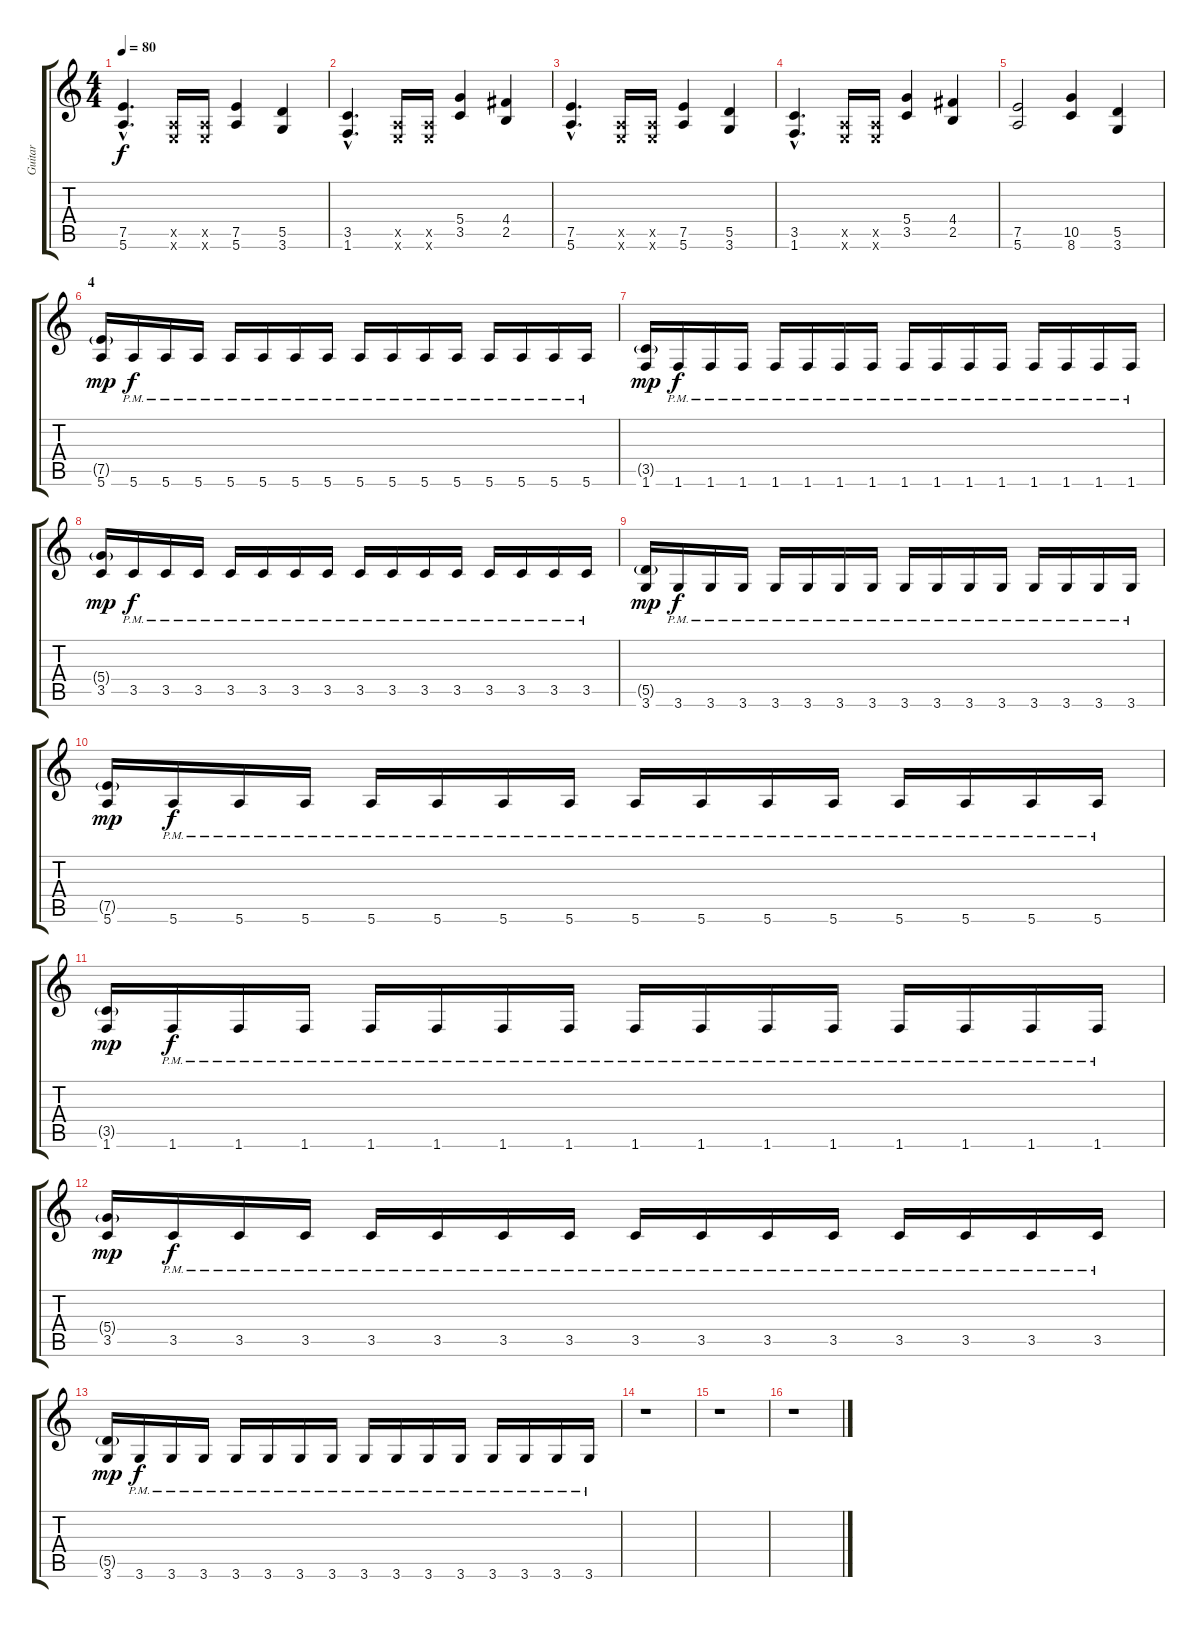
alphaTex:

\track ("Guitar" "Guitar") {instrument distortionguitar}
\staff {score tabs}
\tuning (E4 B3 G3 D3 A2 E2) {hide}
\ts (4 4)
\tempo 80
\clef g2
\ks c
(7.5{hac} 5.6{hac}).4{d dy f} (0.5{x} 0.6{x}).16 (0.5{x} 0.6{x}).16 (7.5 5.6).4 (5.5 3.6).4 |
(3.5{hac} 1.6{hac}).4{d} (0.5{x} 0.6{x}).16 (0.5{x} 0.6{x}).16 (5.4 3.5).4 (4.4 2.5).4 |
(7.5{hac} 5.6{hac}).4{d} (0.5{x} 0.6{x}).16 (0.5{x} 0.6{x}).16 (7.5 5.6).4 (5.5 3.6).4 |
(3.5{hac} 1.6{hac}).4{d} (0.5{x} 0.6{x}).16 (0.5{x} 0.6{x}).16 (5.4 3.5).4 (4.4 2.5).4 |
(7.5 5.6).2 (10.5 8.6).4 (5.5 3.6).4 |
\section ("" "4")
(7.5{g} 5.6).16{dy mp} 5.6{pm}.16{dy f} 5.6{pm}.16 5.6{pm}.16 5.6{pm}.16 5.6{pm}.16 5.6{pm}.16 5.6{pm}.16 5.6{pm}.16 5.6{pm}.16 5.6{pm}.16 5.6{pm}.16 5.6{pm}.16 5.6{pm}.16 5.6{pm}.16 5.6{pm}.16 |
(3.5{g} 1.6).16{dy mp} 1.6{pm}.16{dy f} 1.6{pm}.16 1.6{pm}.16 1.6{pm}.16 1.6{pm}.16 1.6{pm}.16 1.6{pm}.16 1.6{pm}.16 1.6{pm}.16 1.6{pm}.16 1.6{pm}.16 1.6{pm}.16 1.6{pm}.16 1.6{pm}.16 1.6{pm}.16 |
(5.4{g} 3.5).16{dy mp} 3.5{pm}.16{dy f} 3.5{pm}.16 3.5{pm}.16 3.5{pm}.16 3.5{pm}.16 3.5{pm}.16 3.5{pm}.16 3.5{pm}.16 3.5{pm}.16 3.5{pm}.16 3.5{pm}.16 3.5{pm}.16 3.5{pm}.16 3.5{pm}.16 3.5{pm}.16 |
(5.5{g} 3.6).16{dy mp} 3.6{pm}.16{dy f} 3.6{pm}.16 3.6{pm}.16 3.6{pm}.16 3.6{pm}.16 3.6{pm}.16 3.6{pm}.16 3.6{pm}.16 3.6{pm}.16 3.6{pm}.16 3.6{pm}.16 3.6{pm}.16 3.6{pm}.16 3.6{pm}.16 3.6{pm}.16 |
(7.5{g} 5.6).16{dy mp} 5.6{pm}.16{dy f} 5.6{pm}.16 5.6{pm}.16 5.6{pm}.16 5.6{pm}.16 5.6{pm}.16 5.6{pm}.16 5.6{pm}.16 5.6{pm}.16 5.6{pm}.16 5.6{pm}.16 5.6{pm}.16 5.6{pm}.16 5.6{pm}.16 5.6{pm}.16 |
(3.5{g} 1.6).16{dy mp} 1.6{pm}.16{dy f} 1.6{pm}.16 1.6{pm}.16 1.6{pm}.16 1.6{pm}.16 1.6{pm}.16 1.6{pm}.16 1.6{pm}.16 1.6{pm}.16 1.6{pm}.16 1.6{pm}.16 1.6{pm}.16 1.6{pm}.16 1.6{pm}.16 1.6{pm}.16 |
(5.4{g} 3.5).16{dy mp} 3.5{pm}.16{dy f} 3.5{pm}.16 3.5{pm}.16 3.5{pm}.16 3.5{pm}.16 3.5{pm}.16 3.5{pm}.16 3.5{pm}.16 3.5{pm}.16 3.5{pm}.16 3.5{pm}.16 3.5{pm}.16 3.5{pm}.16 3.5{pm}.16 3.5{pm}.16 |
(5.5{g} 3.6).16{dy mp} 3.6{pm}.16{dy f} 3.6{pm}.16 3.6{pm}.16 3.6{pm}.16 3.6{pm}.16 3.6{pm}.16 3.6{pm}.16 3.6{pm}.16 3.6{pm}.16 3.6{pm}.16 3.6{pm}.16 3.6{pm}.16 3.6{pm}.16 3.6{pm}.16 3.6{pm}.16 |
r.1 |
r.1 |
r.1
